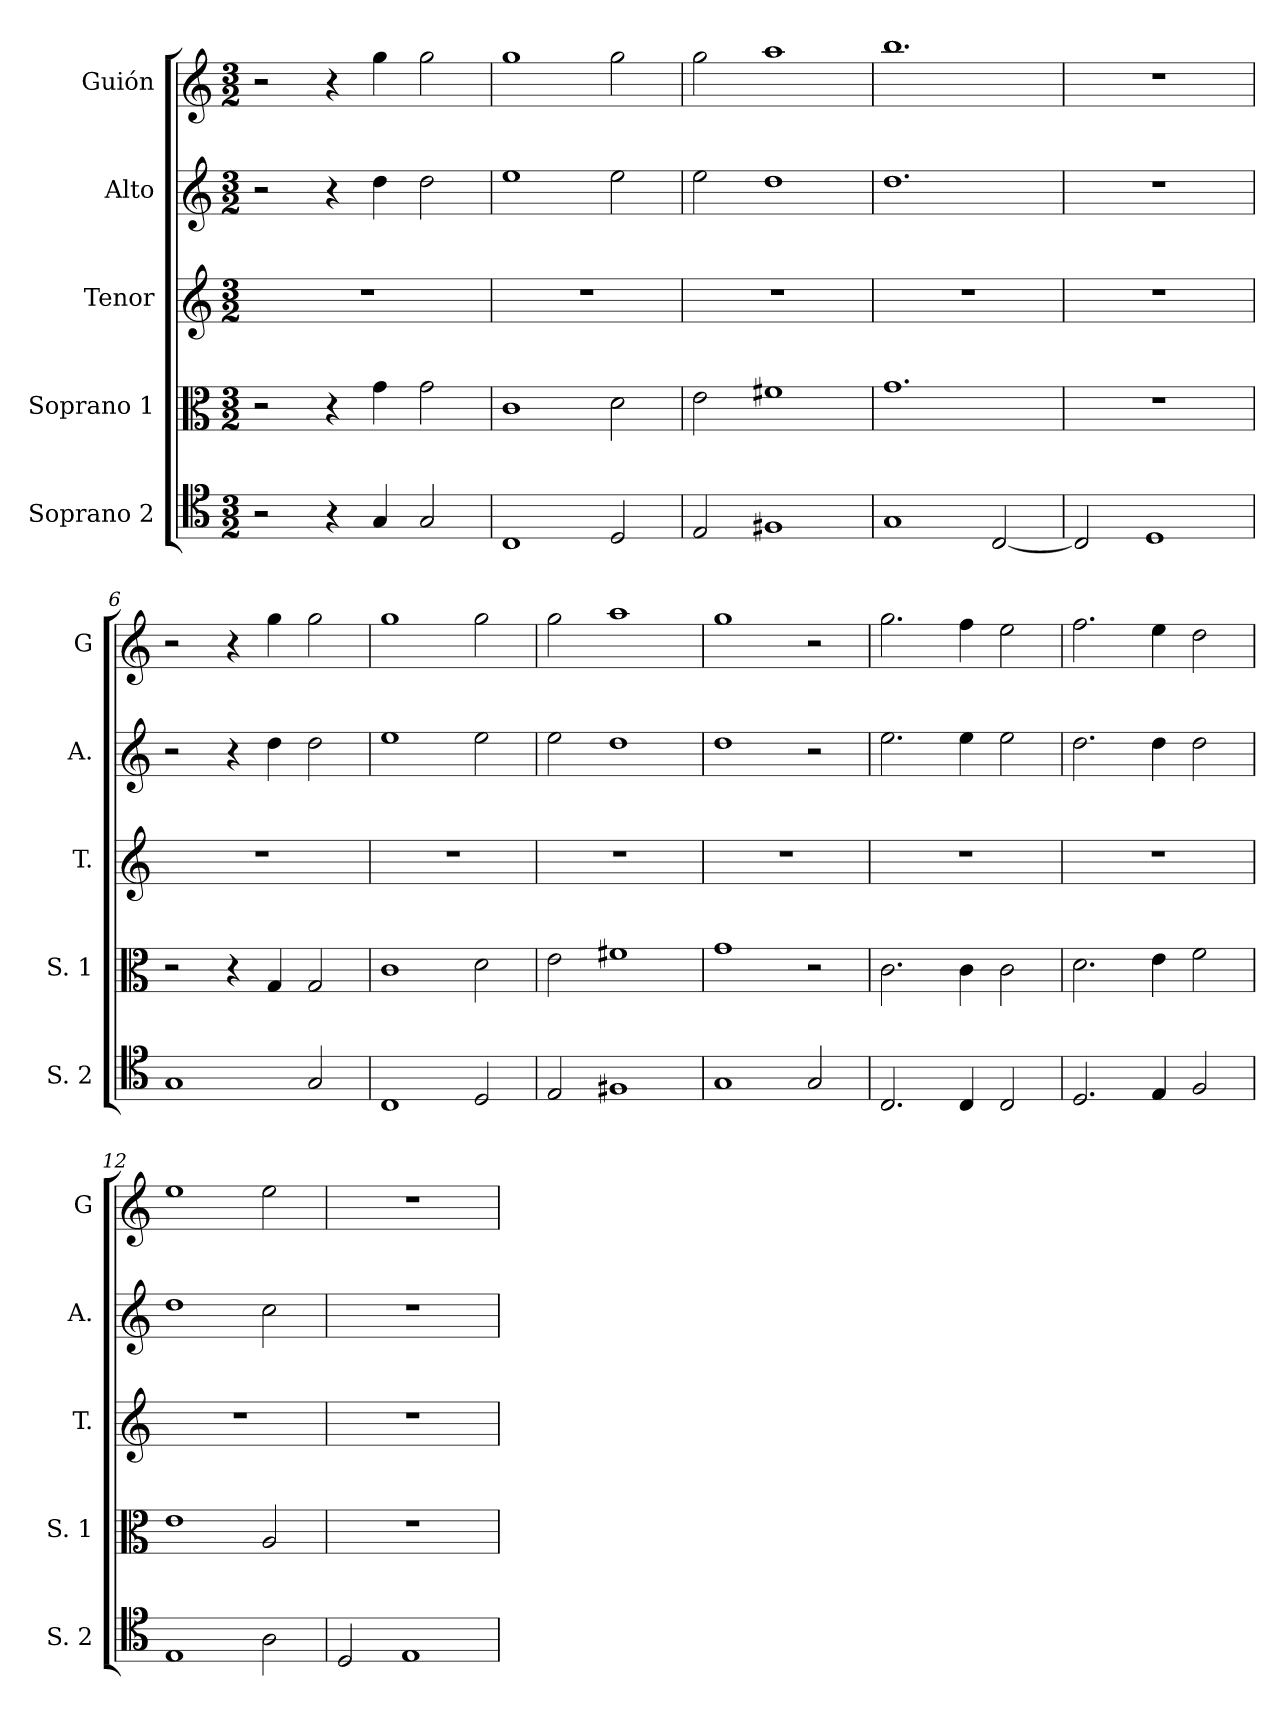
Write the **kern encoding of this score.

**kern	**kern	**kern	**kern	**kern	**dynam
*part5	*part4	*part3	*part2	*part1	*part1
*staff5	*staff4	*staff3	*staff2	*staff1	*staff1
*I"Soprano 2	*I"Soprano 1	*I"Tenor	*I"Alto	*I"Guión	*
*I'S. 2	*I'S. 1	*I'T.	*I'A.	*I'G	*
*clefC4	*clefC3	*clefG2	*clefG2	*clefG2	*
*M3/2	*M3/2	*M3/2	*M3/2	*M3/2	*
=1	=1	=1	=1	=1	=1
2r	2r	1.r	2r	2r	♩ = 180
4r	4r	.	4r	4r	.
4G	4g	.	4dd	4gg	.
2G	2g	.	2dd	2gg	.
=2	=2	=2	=2	=2	=2
1C	1c	1.r	1ee	1gg	.
2D	2d	.	2ee	2gg	.
=3	=3	=3	=3	=3	=3
2E	2e	1.r	2ee	2gg	.
1F#X	1f#X	.	1dd	1aa	.
=4	=4	=4	=4	=4	=4
1G	1.g	1.r	1.dd	1.bb	.
[2C	.	.	.	.	.
=5	=5	=5	=5	=5	=5
2C]	1.r	1.r	1.r	1.r	.
1D	.	.	.	.	.
=6	=6	=6	=6	=6	=6
1G	2r	1.r	2r	2r	.
.	4r	.	4r	4r	.
.	4G	.	4dd	4gg	.
2G	2G	.	2dd	2gg	.
=7	=7	=7	=7	=7	=7
1C	1c	1.r	1ee	1gg	.
2D	2d	.	2ee	2gg	.
!!LO:LB:g=z
=8	=8	=8	=8	=8	=8
2E	2e	1.r	2ee	2gg	.
1F#X	1f#X	.	1dd	1aa	.
=9	=9	=9	=9	=9	=9
1G	1g	1.r	1dd	1gg	.
2G	2r	.	2r	2r	.
=10	=10	=10	=10	=10	=10
2.C	2.c	1.r	2.ee	2.gg	.
4C	4c	.	4ee	4ff	.
2C	2c	.	2ee	2ee	.
=11	=11	=11	=11	=11	=11
2.D	2.d	1.r	2.dd	2.ff	.
4E	4e	.	4dd	4ee	.
2F	2f	.	2dd	2dd	.
=12	=12	=12	=12	=12	=12
1E	1e	1.r	1dd	1ee	.
2A	2A	.	2cc	2ee	.
=13	=13	=13	=13	=13	=13
2D	1.r	1.r	1.r	1.r	.
1E	.	.	.	.	.
=	=	=	=	=	=
*-	*-	*-	*-	*-	*-
